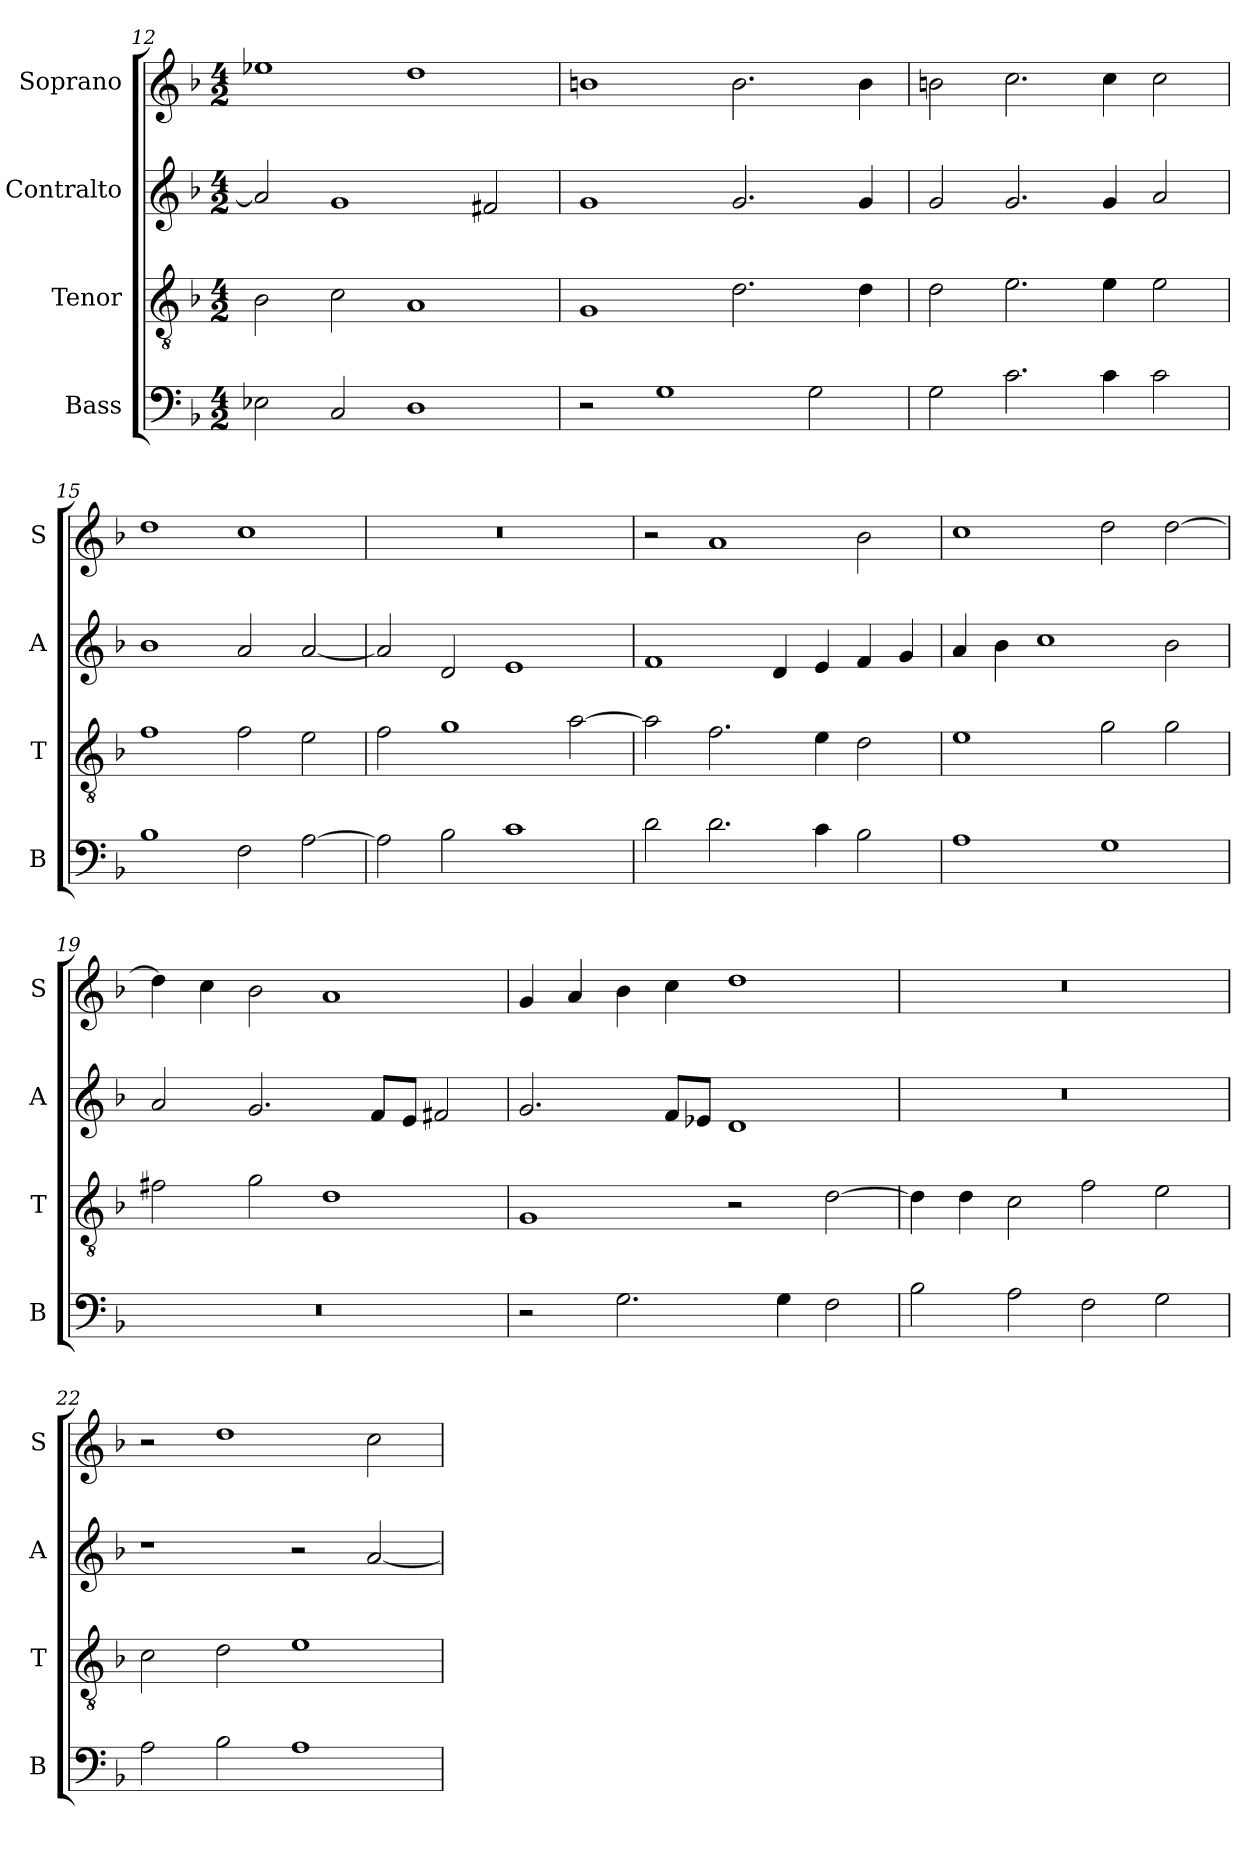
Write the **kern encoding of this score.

**kern	**kern	**kern	**kern
*part4	*part3	*part2	*part1
*staff4	*staff3	*staff2	*staff1
*I"Bass	*I"Tenor	*I"Contralto	*I"Soprano
*I'B	*I'T	*I'A	*I'S
*clefF4	*clefGv2	*clefG2	*clefG2
*k[b-]	*k[b-]	*k[b-]	*k[b-]
*G:dor	*G:dor	*G:dor	*G:dor
*M4/2	*M4/2	*M4/2	*M4/2
=12	=12	=12	=12
2E-X	2B-	2a]	1ee-X
2C	2c	1g	.
1D	1A	.	1dd
.	.	2f#X	.
=13	=13	=13	=13
2r	1G	1g	1bn
1G	.	.	.
.	2.d	2.g	2.b
2G	.	.	.
.	4d	4g	4b
=14	=14	=14	=14
2G	2d	2g	2bn
2.c	2.e	2.g	2.cc
4c	4e	4g	4cc
2c	2e	2a	2cc
=15	=15	=15	=15
1B-	1f	1b-	1dd
2F	2f	2a	1cc
[2A	2e	[2a	.
=16	=16	=16	=16
2A]	2f	2a]	0r
2B-	1g	2d	.
1c	.	1e	.
.	[2a	.	.
=17	=17	=17	=17
2d	2a]	1f	2r
2.d	2.f	.	1a
.	.	4d	.
4c	4e	4e	.
2B-	2d	4f	2b-
.	.	4g	.
=18	=18	=18	=18
1A	1e	4a	1cc
.	.	4b-	.
.	.	1cc	.
1G	2g	.	2dd
.	2g	2b-	[2dd
=19	=19	=19	=19
0r	2f#X	2a	4dd]
.	.	.	4cc
.	2g	2.g	2b-
.	1d	.	1a
.	.	8f/L	.
.	.	8e/J	.
.	.	2f#X	.
=20	=20	=20	=20
2r	1G	2.g	4g
.	.	.	4a
2.G	.	.	4b-
.	.	8f/L	4cc
.	.	8e-X/J	.
.	2r	1d	1dd
4G	.	.	.
2F	[2d	.	.
=21	=21	=21	=21
2B-	4d]	0r	0r
.	4d	.	.
2A	2c	.	.
2F	2f	.	.
2G	2e	.	.
=22	=22	=22	=22
2A	2c	1r	2r
2B-	2d	.	1dd
1A	1e	2r	.
.	.	[2a	2cc
=	=	=	=
*-	*-	*-	*-
